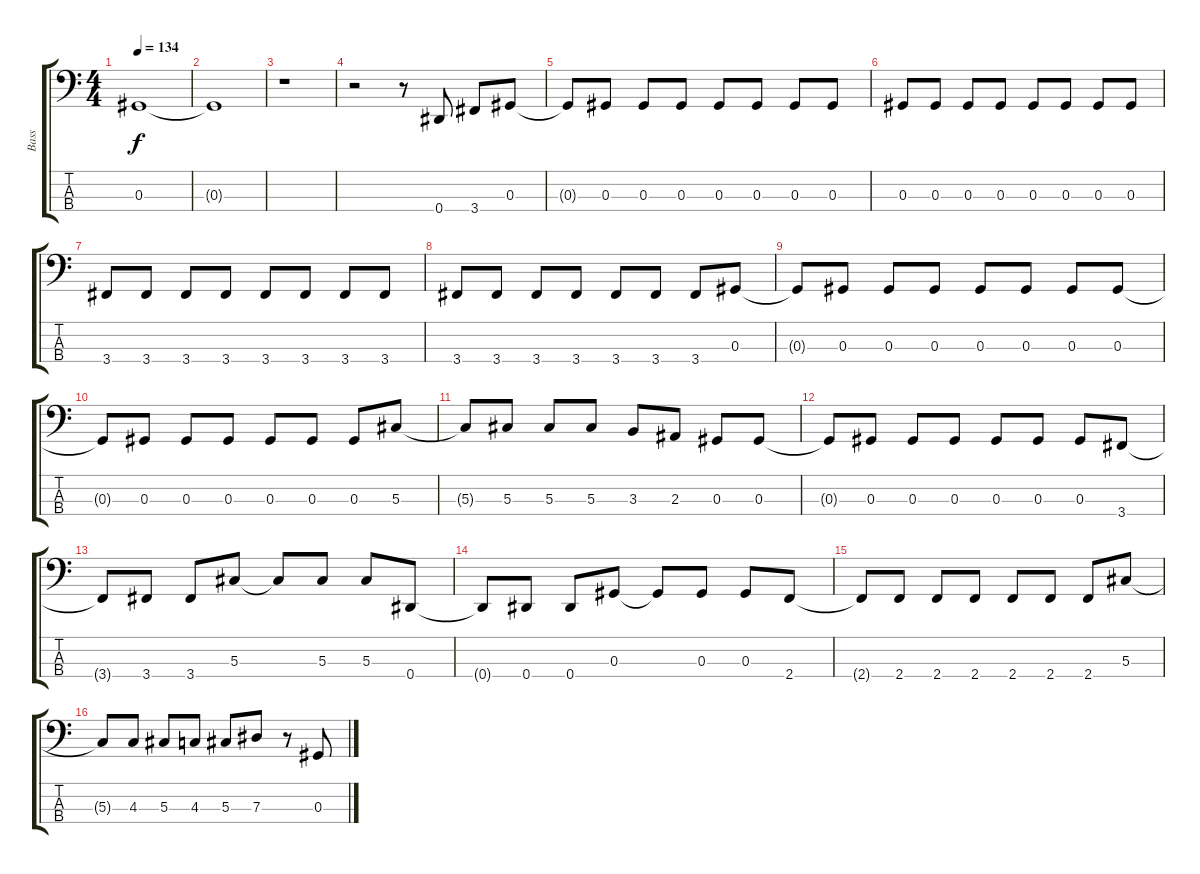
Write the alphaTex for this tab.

\track ("Bass" "Bass") {instrument electricbasspick}
\staff {score tabs}
\tuning (Gb2 Db2 Ab1 Eb1) {hide}
\ts (4 4)
\tempo 134
\clef f4
\ks c
0.3{t}.1{dy f} |
0.3{t}.1 |
r.1 |
r.2 r.8 0.4.8 3.4.8 0.3.8 |
0.3{t}.8 0.3.8 0.3.8 0.3.8 0.3.8 0.3.8 0.3.8 0.3.8 |
0.3.8 0.3.8 0.3.8 0.3.8 0.3.8 0.3.8 0.3.8 0.3.8 |
3.4.8 3.4.8 3.4.8 3.4.8 3.4.8 3.4.8 3.4.8 3.4.8 |
3.4.8 3.4.8 3.4.8 3.4.8 3.4.8 3.4.8 3.4.8 0.3.8 |
0.3{t}.8 0.3.8 0.3.8 0.3.8 0.3.8 0.3.8 0.3.8 0.3.8 |
0.3{t}.8 0.3.8 0.3.8 0.3.8 0.3.8 0.3.8 0.3.8 5.3.8 |
5.3{t}.8 5.3.8 5.3.8 5.3.8 3.3.8 2.3.8 0.3.8 0.3.8 |
0.3{t}.8 0.3.8 0.3.8 0.3.8 0.3.8 0.3.8 0.3.8 3.4.8 |
3.4{t}.8 3.4.8 3.4.8 5.3.8 5.3{t}.8 5.3.8 5.3.8 0.4.8 |
0.4{t}.8 0.4.8 0.4.8 0.3.8 0.3{t}.8 0.3.8 0.3.8 2.4.8 |
2.4{t}.8 2.4.8 2.4.8 2.4.8 2.4.8 2.4.8 2.4.8 5.3.8 |
5.3{t}.8 4.3.8 5.3.8 4.3.8 5.3.8 7.3.8 r.8 0.3.8
